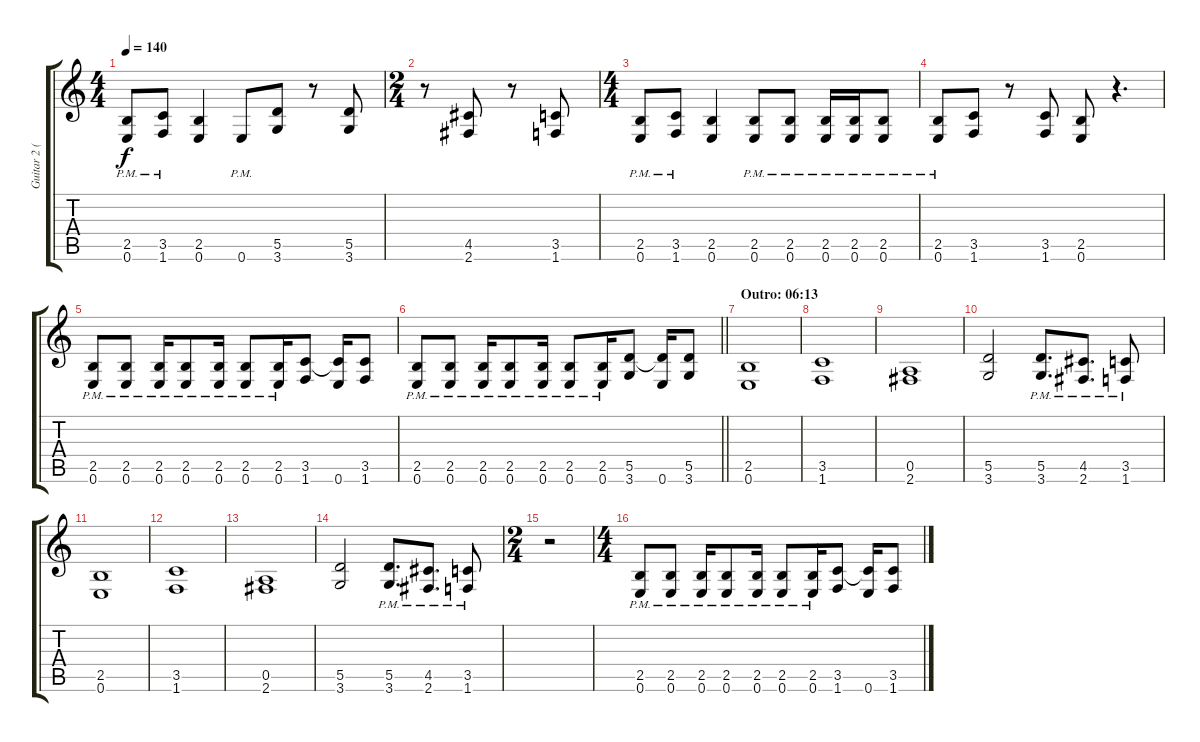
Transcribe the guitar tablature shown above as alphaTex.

\track ("Guitar 2 (Distortion)" "Guitar 2 (") {instrument distortionguitar}
\staff {score tabs}
\tuning (E4 B3 G3 D3 A2 E2) {hide}
\ts (4 4)
\tempo 140
\clef g2
\ks c
(2.5{pm} 0.6{pm}).8{dy f} (3.5{pm} 1.6{pm}).8 (2.5 0.6).4 0.6{pm}.8 (5.5 3.6).8 r.8 (5.5 3.6).8 |
\ts (2 4)
r.8 (4.5 2.6).8 r.8 (3.5 1.6).8 |
\ts (4 4)
(2.5{pm} 0.6{pm}).8 (3.5{pm} 1.6{pm}).8 (2.5 0.6).4 (2.5{pm} 0.6{pm}).8 (2.5{pm} 0.6{pm}).8 (2.5{pm} 0.6{pm}).16 (2.5{pm} 0.6{pm}).16 (2.5{pm} 0.6{pm}).8 |
(2.5{pm} 0.6{pm}).8 (3.5 1.6).8 r.8 (3.5 1.6).8 (2.5 0.6).8 r.4{d} |
(2.5{pm} 0.6{pm}).8 (2.5{pm} 0.6{pm}).8 (2.5{pm} 0.6{pm}).16 (2.5{pm} 0.6{pm}).8 (2.5{pm} 0.6{pm}).16 (2.5{pm} 0.6{pm}).8 (2.5{pm} 0.6{pm}).16 (3.5 1.6).8 (3.5{t} 0.6).16 (3.5 1.6).8 |
\barLineRight lightlight
(2.5{pm} 0.6{pm}).8 (2.5{pm} 0.6{pm}).8 (2.5{pm} 0.6{pm}).16 (2.5{pm} 0.6{pm}).8 (2.5{pm} 0.6{pm}).16 (2.5{pm} 0.6{pm}).8 (2.5{pm} 0.6{pm}).16 (5.5 3.6).8 (5.5{t} 0.6).16 (5.5 3.6).8 |
\section ("" "Outro: 06:13")
(2.5 0.6).1 |
(3.5 1.6).1 |
(0.5 2.6).1 |
(5.5 3.6).2 (5.5{pm} 3.6{pm}).8{d} (4.5{pm} 2.6{pm}).8{d} (3.5{pm} 1.6{pm}).8 |
(2.5 0.6).1 |
(3.5 1.6).1 |
(0.5 2.6).1 |
(5.5 3.6).2 (5.5{pm} 3.6{pm}).8{d} (4.5{pm} 2.6{pm}).8{d} (3.5{pm} 1.6{pm}).8 |
\ts (2 4)
r.2 |
\ts (4 4)
(2.5{pm} 0.6{pm}).8 (2.5{pm} 0.6{pm}).8 (2.5{pm} 0.6{pm}).16 (2.5{pm} 0.6{pm}).8 (2.5{pm} 0.6{pm}).16 (2.5{pm} 0.6{pm}).8 (2.5{pm} 0.6{pm}).16 (3.5 1.6).8 (3.5{t} 0.6).16 (3.5 1.6).8
